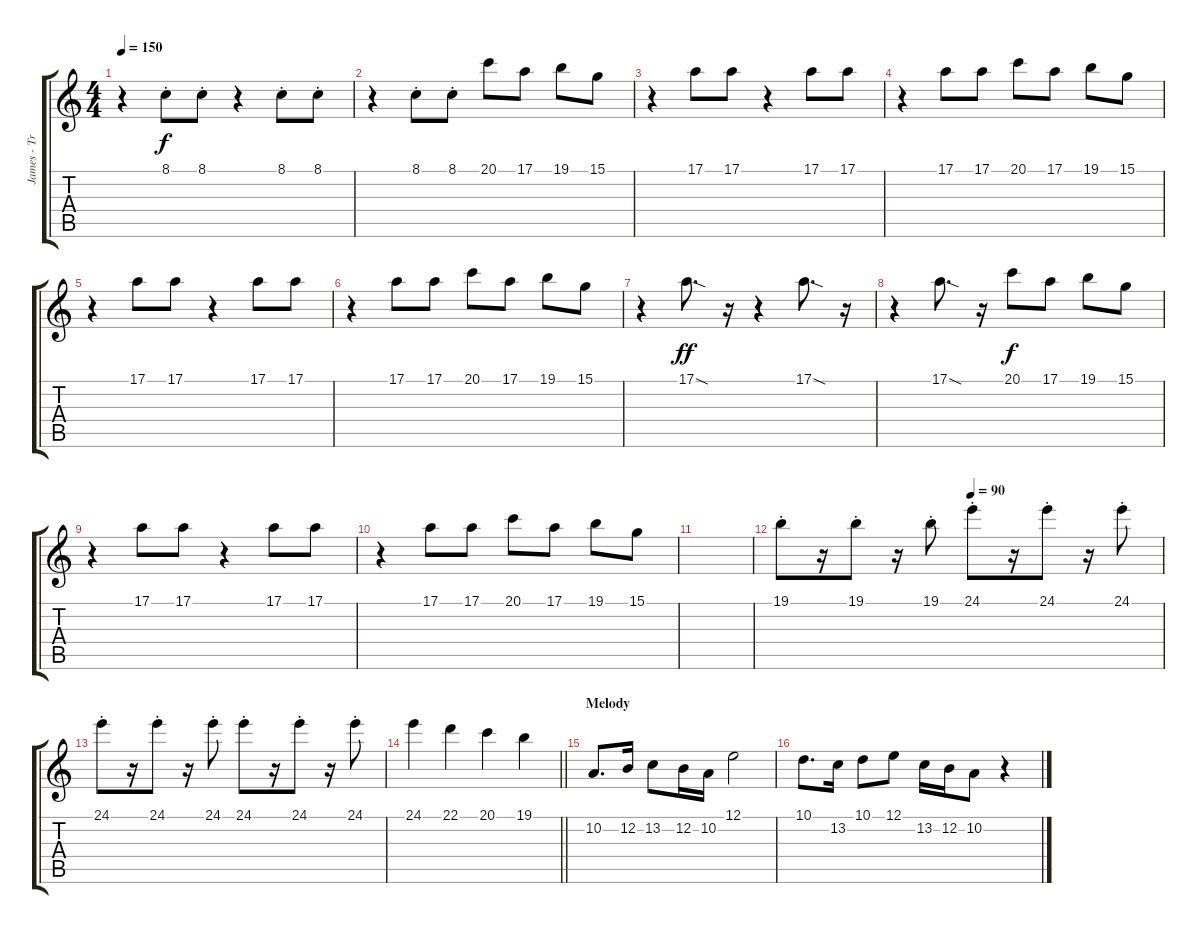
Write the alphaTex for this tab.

\track ("James - Trumpet" "James - Tr") {instrument trumpet}
\staff {score tabs}
\tuning (E4 B3 G3 D3 A2 E2) {hide}
\ts (4 4)
\tempo 150
\clef g2
\ks c
r.4{dy f} 8.1{st}.8 8.1{st}.8 r.4 8.1{st}.8 8.1{st}.8 |
r.4 8.1{st}.8 8.1{st}.8 20.1.8 17.1.8 19.1.8 15.1.8 |
r.4 17.1.8 17.1.8 r.4 17.1.8 17.1.8 |
r.4 17.1.8 17.1.8 20.1.8 17.1.8 19.1.8 15.1.8 |
r.4 17.1.8 17.1.8 r.4 17.1.8 17.1.8 |
r.4 17.1.8 17.1.8 20.1.8 17.1.8 19.1.8 15.1.8 |
r.4 17.1{sod}.8{d dy ff} r.16 r.4 17.1{sod}.8{d} r.16 |
r.4 17.1{sod}.8{d} r.16 20.1.8{dy f} 17.1.8 19.1.8 15.1.8 |
r.4 17.1.8 17.1.8 r.4 17.1.8 17.1.8 |
r.4 17.1.8 17.1.8 20.1.8 17.1.8 19.1.8 15.1.8 |
|
\tempo (90 0.5)
19.1{st}.8 r.16 19.1{st}.8 r.16 19.1{st}.8 24.1{st}.8 r.16 24.1{st}.8 r.16 24.1{st}.8 |
24.1{st}.8 r.16 24.1{st}.8 r.16 24.1{st}.8 24.1{st}.8 r.16 24.1{st}.8 r.16 24.1{st}.8 |
\barLineRight lightlight
24.1.4 22.1.4 20.1.4 19.1.4 |
\section ("" "Melody")
10.2.8{d} 12.2.16 13.2.8 12.2.16 10.2.16 12.1.2 |
10.1.8{d} 13.2.16 10.1.8 12.1.8 13.2.16 12.2.16 10.2.8 r.4
